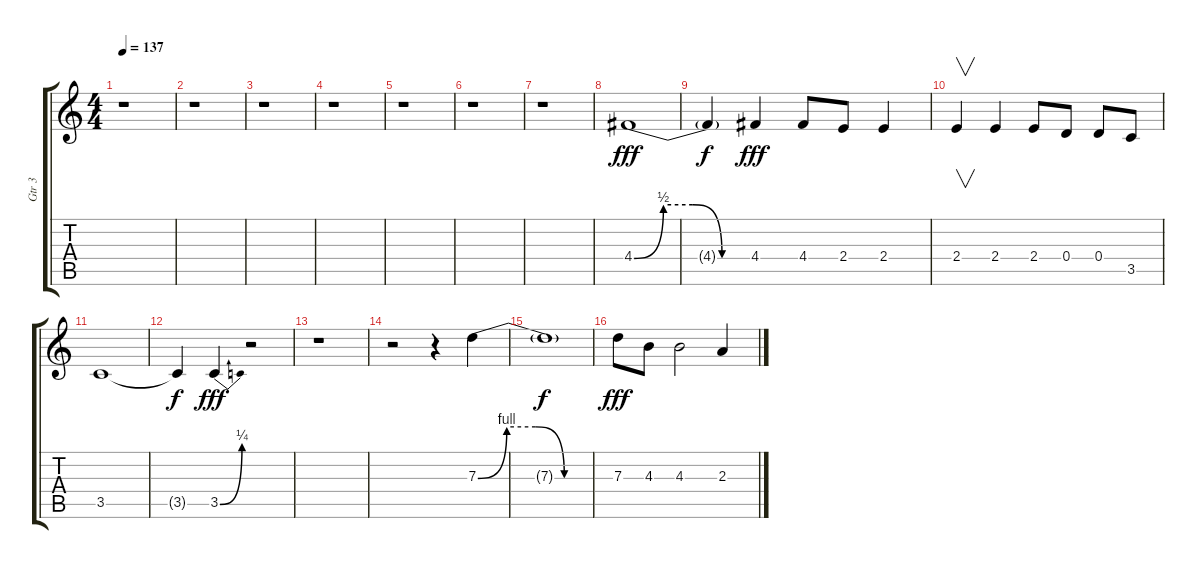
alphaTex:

\track ("Gtr 3" "Gtr 3") {instrument overdrivenguitar}
\staff {score tabs}
\tuning (E4 B3 G3 D3 A2 E2) {hide}
\ts (4 4)
\tempo 137
\clef g2
\ks c
r.1{dy f} |
r.1 |
r.1 |
r.1 |
r.1 |
r.1 |
r.1 |
4.4{be (custom 0 0 15 2 30 2 45 0 60 0)}.1{dy fff volume 10 balance 8 instrument distortionguitar} |
4.4{t}.4{dy f} 4.4.4{dy fff} 4.4.8 2.4.8 2.4.4 |
2.4.4{v} 2.4.4 2.4.8 0.4.8 0.4.8 3.5.8 |
3.5.1 |
3.5{t}.4{dy f} 3.5{be (bend 0 0 60 1)}.4{dy fff} r.2 |
r.1 |
r.2 r.4 7.3{be (custom 0 0 15 4 30 4 45 0 60 0)}.4 |
7.3{t}.1{dy f} |
7.3.8{dy fff} 4.3.8 4.3.2 2.3.4
